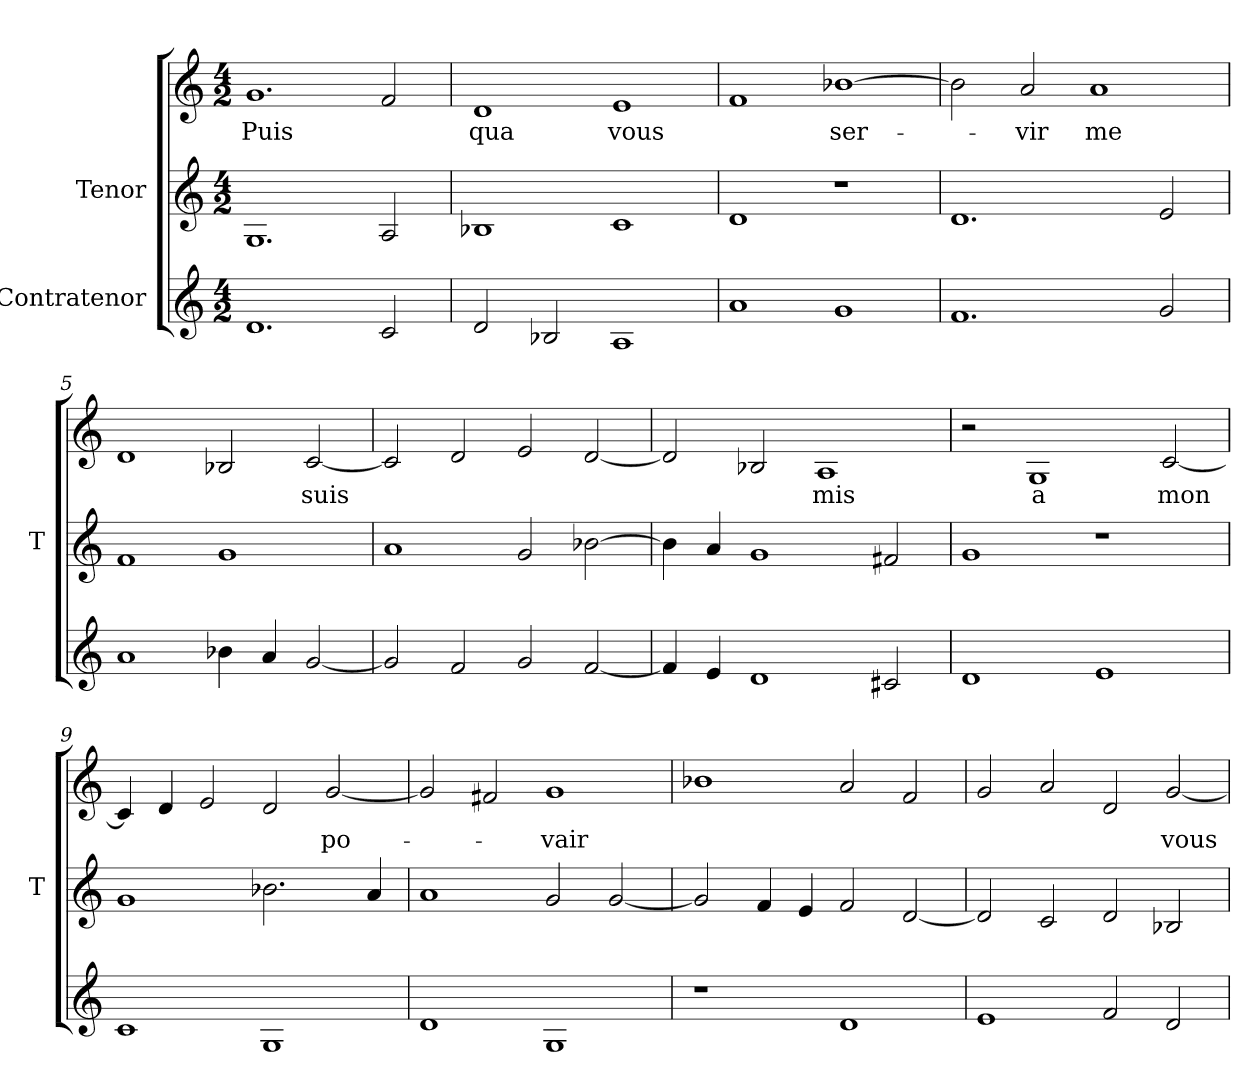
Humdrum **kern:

**kern	**kern	**kern	**text
*part3	*part2	*part1	*part1
*staff3	*staff2	*staff1	*staff1
*I"Contratenor	*I"Tenor	*	*
*	*I'T	*	*
*clefG2	*clefG2	*clefG2	*
*M4/2	*M4/2	*M4/2	*
=1	=1	=1	=1
1.d	1.G	1.g	-Puis
2c	2A	2f	.
=2	=2	=2	=2
2d	1B-X	1d	-qua
2B-X	.	.	.
1A	1c	1e	-vous
=3	=3	=3	=3
1a	1d	1f	.
1g	1r	[1b-X	ser-
=4	=4	=4	=4
1.f	1.d	2b-]	.
.	.	2a	-vir
.	.	1a	-me
2g	2e	.	.
=5	=5	=5	=5
1a	1f	1d	.
4b-X	1g	2B-X	.
4a	.	.	.
[2g	.	[2c	-suis
=6	=6	=6	=6
2g]	1a	2c]	.
2f	.	2d	.
2g	2g	2e	.
[2f	[2b-X	[2d	.
=7	=7	=7	=7
4f]	4b-]	2d]	.
4e	4a	.	.
1d	1g	2B-X	.
.	.	1A	-mis
2c#X	2f#X	.	.
=8	=8	=8	=8
1d	1g	2r	.
.	.	1G	-a
1e	1r	.	.
.	.	[2c	-mon
=9	=9	=9	=9
1c	1g	4c]	.
.	.	4d	.
.	.	2e	.
1G	2.b-X	2d	.
.	.	[2g	po-
.	4a	.	.
=10	=10	=10	=10
1d	1a	2g]	.
.	.	2f#X	.
1G	2g	1g	-vair
.	[2g	.	.
=11	=11	=11	=11
1r	2g]	1b-X	.
.	4f	.	.
.	4e	.	.
1d	2f	2a	.
.	[2d	2f	.
=12	=12	=12	=12
1e	2d]	2g	.
.	2c	2a	.
2f	2d	2d	.
2d	2B-X	[2g	-vous
=	=	=	=
*-	*-	*-	*-
